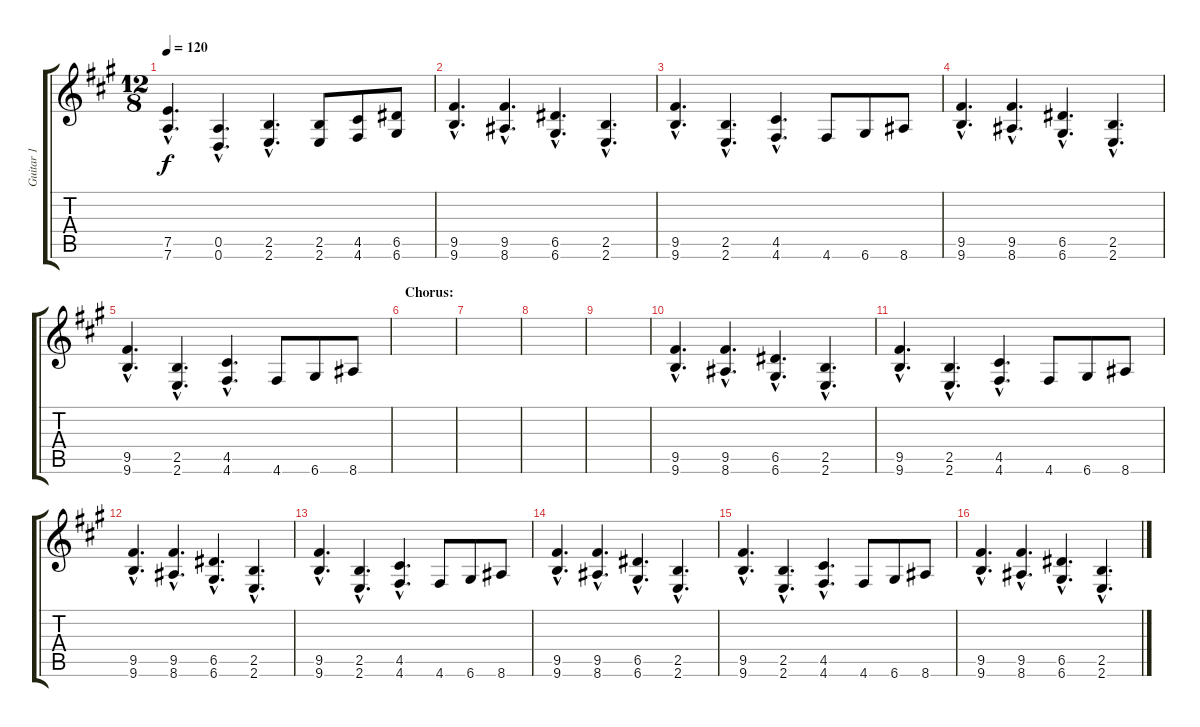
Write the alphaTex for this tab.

\track ("Guitar 1" "Guitar 1") {instrument overdrivenguitar}
\staff {score tabs}
\tuning (E4 B3 G3 D3 A2 D2) {hide}
\ts (12 8)
\tempo 120
\clef g2
\ks a
(7.5{hac} 7.6{hac}).4{d dy f} (0.5{hac} 0.6{hac}).4{d} (2.5{hac} 2.6{hac}).4{d} (2.5 2.6).8 (4.5 4.6).8 (6.5 6.6).8 |
(9.5{hac} 9.6{hac}).4{d} (9.5{hac} 8.6{hac}).4{d} (6.5{hac} 6.6{hac}).4{d} (2.5{hac} 2.6{hac}).4{d} |
(9.5{hac} 9.6{hac}).4{d} (2.5{hac} 2.6{hac}).4{d} (4.5{hac} 4.6{hac}).4{d} 4.6.8 6.6.8 8.6.8 |
(9.5{hac} 9.6{hac}).4{d} (9.5{hac} 8.6{hac}).4{d} (6.5{hac} 6.6{hac}).4{d} (2.5{hac} 2.6{hac}).4{d} |
(9.5{hac} 9.6{hac}).4{d} (2.5{hac} 2.6{hac}).4{d} (4.5{hac} 4.6{hac}).4{d} 4.6.8 6.6.8 8.6.8 |
\section ("" "Chorus:")
|
|
|
|
(9.5{hac} 9.6{hac}).4{d} (9.5{hac} 8.6{hac}).4{d} (6.5{hac} 6.6{hac}).4{d} (2.5{hac} 2.6{hac}).4{d} |
(9.5{hac} 9.6{hac}).4{d} (2.5{hac} 2.6{hac}).4{d} (4.5{hac} 4.6{hac}).4{d} 4.6.8 6.6.8 8.6.8 |
(9.5{hac} 9.6{hac}).4{d} (9.5{hac} 8.6{hac}).4{d} (6.5{hac} 6.6{hac}).4{d} (2.5{hac} 2.6{hac}).4{d} |
(9.5{hac} 9.6{hac}).4{d} (2.5{hac} 2.6{hac}).4{d} (4.5{hac} 4.6{hac}).4{d} 4.6.8 6.6.8 8.6.8 |
(9.5{hac} 9.6{hac}).4{d} (9.5{hac} 8.6{hac}).4{d} (6.5{hac} 6.6{hac}).4{d} (2.5{hac} 2.6{hac}).4{d} |
(9.5{hac} 9.6{hac}).4{d} (2.5{hac} 2.6{hac}).4{d} (4.5{hac} 4.6{hac}).4{d} 4.6.8 6.6.8 8.6.8 |
(9.5{hac} 9.6{hac}).4{d} (9.5{hac} 8.6{hac}).4{d} (6.5{hac} 6.6{hac}).4{d} (2.5{hac} 2.6{hac}).4{d}
